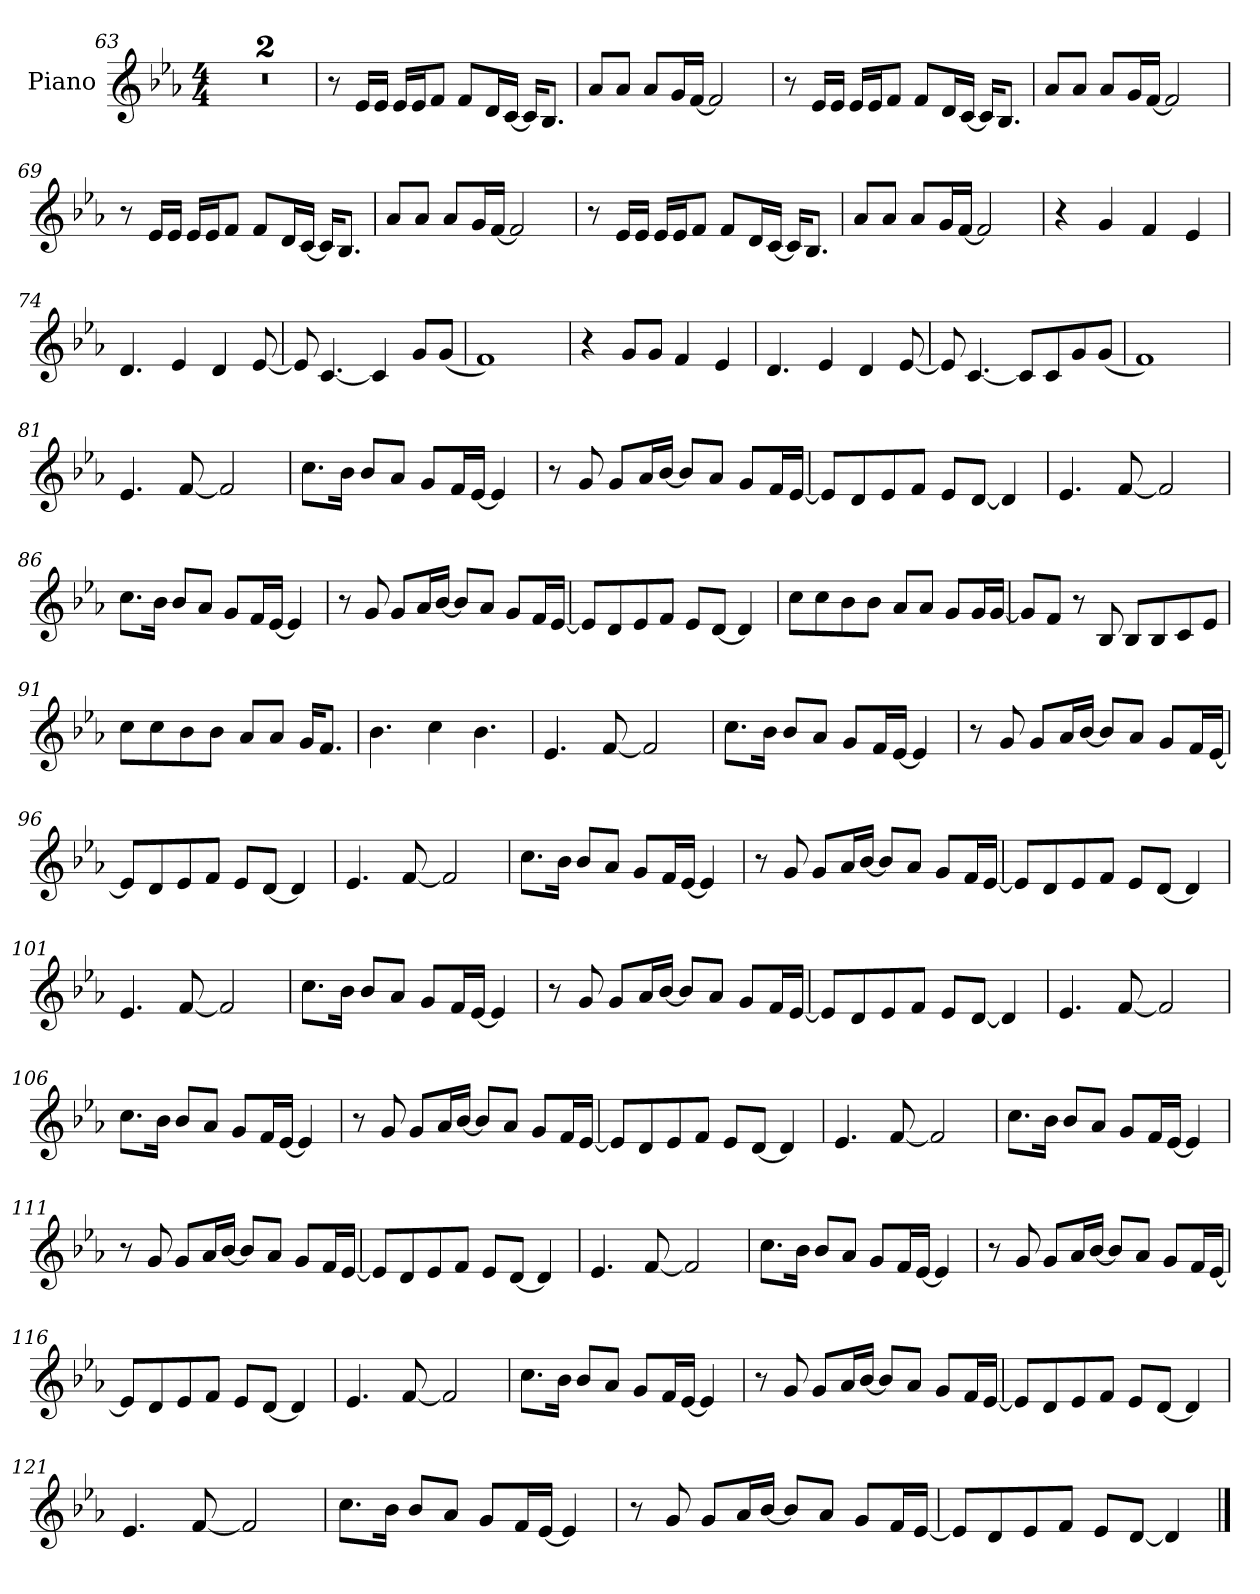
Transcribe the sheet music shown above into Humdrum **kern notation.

**kern
*part1
*staff1
*I"Piano
*I'Pno.
*clefG2
*k[b-e-a-]
*M4/4
=63
1r
=64
1r
=65
8r
16e-LL
16e-JJ
16e-LL
16e-J
8fJ
8fL
16dL
[16cJJ
16cKL]
8.B-J
=66
8a-L
8a-J
8a-L
16gL
[16fJJ
2f]
=67
8r
16e-LL
16e-JJ
16e-LL
16e-J
8fJ
8fL
16dL
[16cJJ
16cKL]
8.B-J
=68
8a-L
8a-J
8a-L
16gL
[16fJJ
2f]
=69
8r
16e-LL
16e-JJ
16e-LL
16e-J
8fJ
8fL
16dL
[16cJJ
16cKL]
8.B-J
=70
8a-L
8a-J
8a-L
16gL
[16fJJ
2f]
=71
8r
16e-LL
16e-JJ
16e-LL
16e-J
8fJ
8fL
16dL
[16cJJ
16cKL]
8.B-J
=72
8a-L
8a-J
8a-L
16gL
[16fJJ
2f]
=73
4r
4g
4f
4e-
=74
4.d
4e-
4d
[8e-
=75
8e-]
[4.c
4c]
8gL
(8gJ
=76
1f)
=77
4r
8gL
8gJ
4f
4e-
=78
4.d
4e-
4d
[8e-
=79
8e-]
[4.c
8cL]
8c
8g
(8gJ
=80
1f)
=81
4.e-
[8f
2f]
=82
8.ccL
16b-Jk
8b-L
8a-J
8gL
16fL
[16e-JJ
4e-]
=83
8r
8g
8gL
16a-L
[16b-JJ
8b-L]
8a-J
8gL
16fL
[16e-JJ
=84
8e-L]
8d
8e-
8fJ
8e-L
[8dJ
4d]
=85
4.e-
[8f
2f]
=86
8.ccL
16b-Jk
8b-L
8a-J
8gL
16fL
[16e-JJ
4e-]
=87
8r
8g
8gL
16a-L
[16b-JJ
8b-L]
8a-J
8gL
16fL
[16e-JJ
=88
8e-L]
8d
8e-
8fJ
8e-L
[8dJ
4d]
=89
8ccL
8cc
8b-
8b-J
8a-L
8a-J
8gL
16gL
[16gJJ
=90
8gL]
8fJ
8r
8B-
8B-L
8B-
8c
8e-J
=91
8ccL
8cc
8b-
8b-J
8a-L
8a-J
16gKL
8.fJ
=92
4.b-
4cc
4.b-
=93
4.e-
[8f
2f]
=94
8.ccL
16b-Jk
8b-L
8a-J
8gL
16fL
[16e-JJ
4e-]
=95
8r
8g
8gL
16a-L
[16b-JJ
8b-L]
8a-J
8gL
16fL
[16e-JJ
=96
8e-L]
8d
8e-
8fJ
8e-L
[8dJ
4d]
=97
4.e-
[8f
2f]
=98
8.ccL
16b-Jk
8b-L
8a-J
8gL
16fL
[16e-JJ
4e-]
=99
8r
8g
8gL
16a-L
[16b-JJ
8b-L]
8a-J
8gL
16fL
[16e-JJ
=100
8e-L]
8d
8e-
8fJ
8e-L
[8dJ
4d]
=101
4.e-
[8f
2f]
=102
8.ccL
16b-Jk
8b-L
8a-J
8gL
16fL
[16e-JJ
4e-]
=103
8r
8g
8gL
16a-L
[16b-JJ
8b-L]
8a-J
8gL
16fL
[16e-JJ
=104
8e-L]
8d
8e-
8fJ
8e-L
[8dJ
4d]
=105
4.e-
[8f
2f]
=106
8.ccL
16b-Jk
8b-L
8a-J
8gL
16fL
[16e-JJ
4e-]
=107
8r
8g
8gL
16a-L
[16b-JJ
8b-L]
8a-J
8gL
16fL
[16e-JJ
=108
8e-L]
8d
8e-
8fJ
8e-L
[8dJ
4d]
=109
4.e-
[8f
2f]
=110
8.ccL
16b-Jk
8b-L
8a-J
8gL
16fL
[16e-JJ
4e-]
=111
8r
8g
8gL
16a-L
[16b-JJ
8b-L]
8a-J
8gL
16fL
[16e-JJ
=112
8e-L]
8d
8e-
8fJ
8e-L
[8dJ
4d]
=113
4.e-
[8f
2f]
=114
8.ccL
16b-Jk
8b-L
8a-J
8gL
16fL
[16e-JJ
4e-]
=115
8r
8g
8gL
16a-L
[16b-JJ
8b-L]
8a-J
8gL
16fL
[16e-JJ
=116
8e-L]
8d
8e-
8fJ
8e-L
[8dJ
4d]
=117
4.e-
[8f
2f]
=118
8.ccL
16b-Jk
8b-L
8a-J
8gL
16fL
[16e-JJ
4e-]
=119
8r
8g
8gL
16a-L
[16b-JJ
8b-L]
8a-J
8gL
16fL
[16e-JJ
=120
8e-L]
8d
8e-
8fJ
8e-L
[8dJ
4d]
=121
4.e-
[8f
2f]
=122
8.ccL
16b-Jk
8b-L
8a-J
8gL
16fL
[16e-JJ
4e-]
=123
8r
8g
8gL
16a-L
[16b-JJ
8b-L]
8a-J
8gL
16fL
[16e-JJ
=124
8e-L]
8d
8e-
8fJ
8e-L
[8dJ
4d]
==
*-
